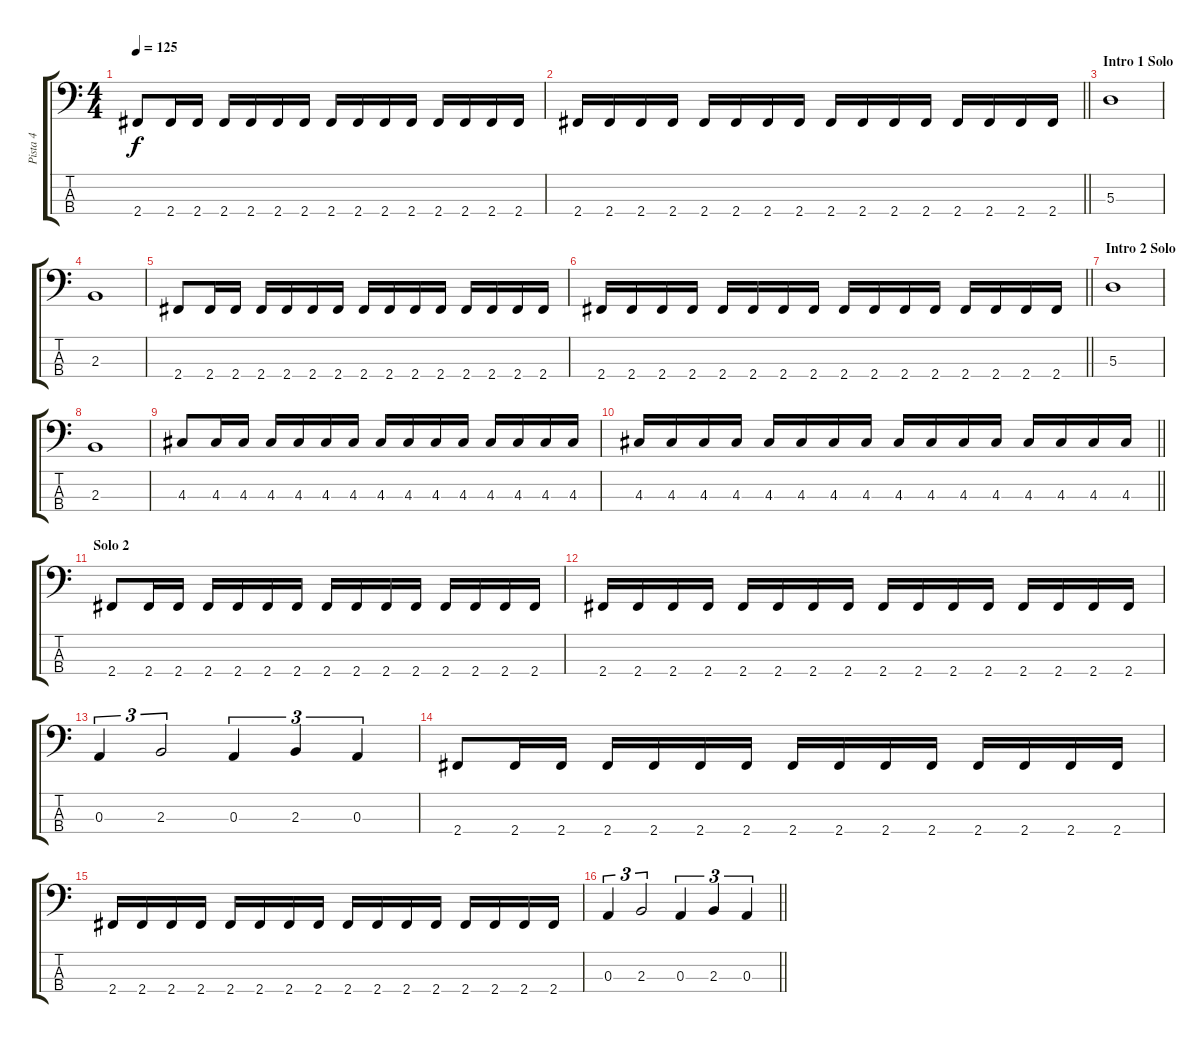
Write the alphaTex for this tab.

\track ("Pista 4" "Pista 4") {instrument electricbassfinger}
\staff {score tabs}
\tuning (G2 D2 A1 E1) {hide}
\ts (4 4)
\tempo 125
\clef f4
\ks c
2.4.8{dy f} 2.4.16 2.4.16 2.4.16 2.4.16 2.4.16 2.4.16 2.4.16 2.4.16 2.4.16 2.4.16 2.4.16 2.4.16 2.4.16 2.4.16 |
\barLineRight lightlight
2.4.16 2.4.16 2.4.16 2.4.16 2.4.16 2.4.16 2.4.16 2.4.16 2.4.16 2.4.16 2.4.16 2.4.16 2.4.16 2.4.16 2.4.16 2.4.16 |
\section ("" "Intro 1 Solo")
5.3.1 |
2.3.1 |
2.4.8 2.4.16 2.4.16 2.4.16 2.4.16 2.4.16 2.4.16 2.4.16 2.4.16 2.4.16 2.4.16 2.4.16 2.4.16 2.4.16 2.4.16 |
\barLineRight lightlight
2.4.16 2.4.16 2.4.16 2.4.16 2.4.16 2.4.16 2.4.16 2.4.16 2.4.16 2.4.16 2.4.16 2.4.16 2.4.16 2.4.16 2.4.16 2.4.16 |
\section ("" "Intro 2 Solo")
5.3.1 |
2.3.1 |
4.3.8 4.3.16 4.3.16 4.3.16 4.3.16 4.3.16 4.3.16 4.3.16 4.3.16 4.3.16 4.3.16 4.3.16 4.3.16 4.3.16 4.3.16 |
\barLineRight lightlight
4.3.16 4.3.16 4.3.16 4.3.16 4.3.16 4.3.16 4.3.16 4.3.16 4.3.16 4.3.16 4.3.16 4.3.16 4.3.16 4.3.16 4.3.16 4.3.16 |
\section ("" "Solo 2")
2.4.8 2.4.16 2.4.16 2.4.16 2.4.16 2.4.16 2.4.16 2.4.16 2.4.16 2.4.16 2.4.16 2.4.16 2.4.16 2.4.16 2.4.16 |
2.4.16 2.4.16 2.4.16 2.4.16 2.4.16 2.4.16 2.4.16 2.4.16 2.4.16 2.4.16 2.4.16 2.4.16 2.4.16 2.4.16 2.4.16 2.4.16 |
0.3.4{tu (3 2)} 2.3.2{tu (3 2)} 0.3.4{tu (3 2)} 2.3.4{tu (3 2)} 0.3.4{tu (3 2)} |
2.4.8 2.4.16 2.4.16 2.4.16 2.4.16 2.4.16 2.4.16 2.4.16 2.4.16 2.4.16 2.4.16 2.4.16 2.4.16 2.4.16 2.4.16 |
2.4.16 2.4.16 2.4.16 2.4.16 2.4.16 2.4.16 2.4.16 2.4.16 2.4.16 2.4.16 2.4.16 2.4.16 2.4.16 2.4.16 2.4.16 2.4.16 |
\barLineRight lightlight
0.3.4{tu (3 2)} 2.3.2{tu (3 2)} 0.3.4{tu (3 2)} 2.3.4{tu (3 2)} 0.3.4{tu (3 2)}
